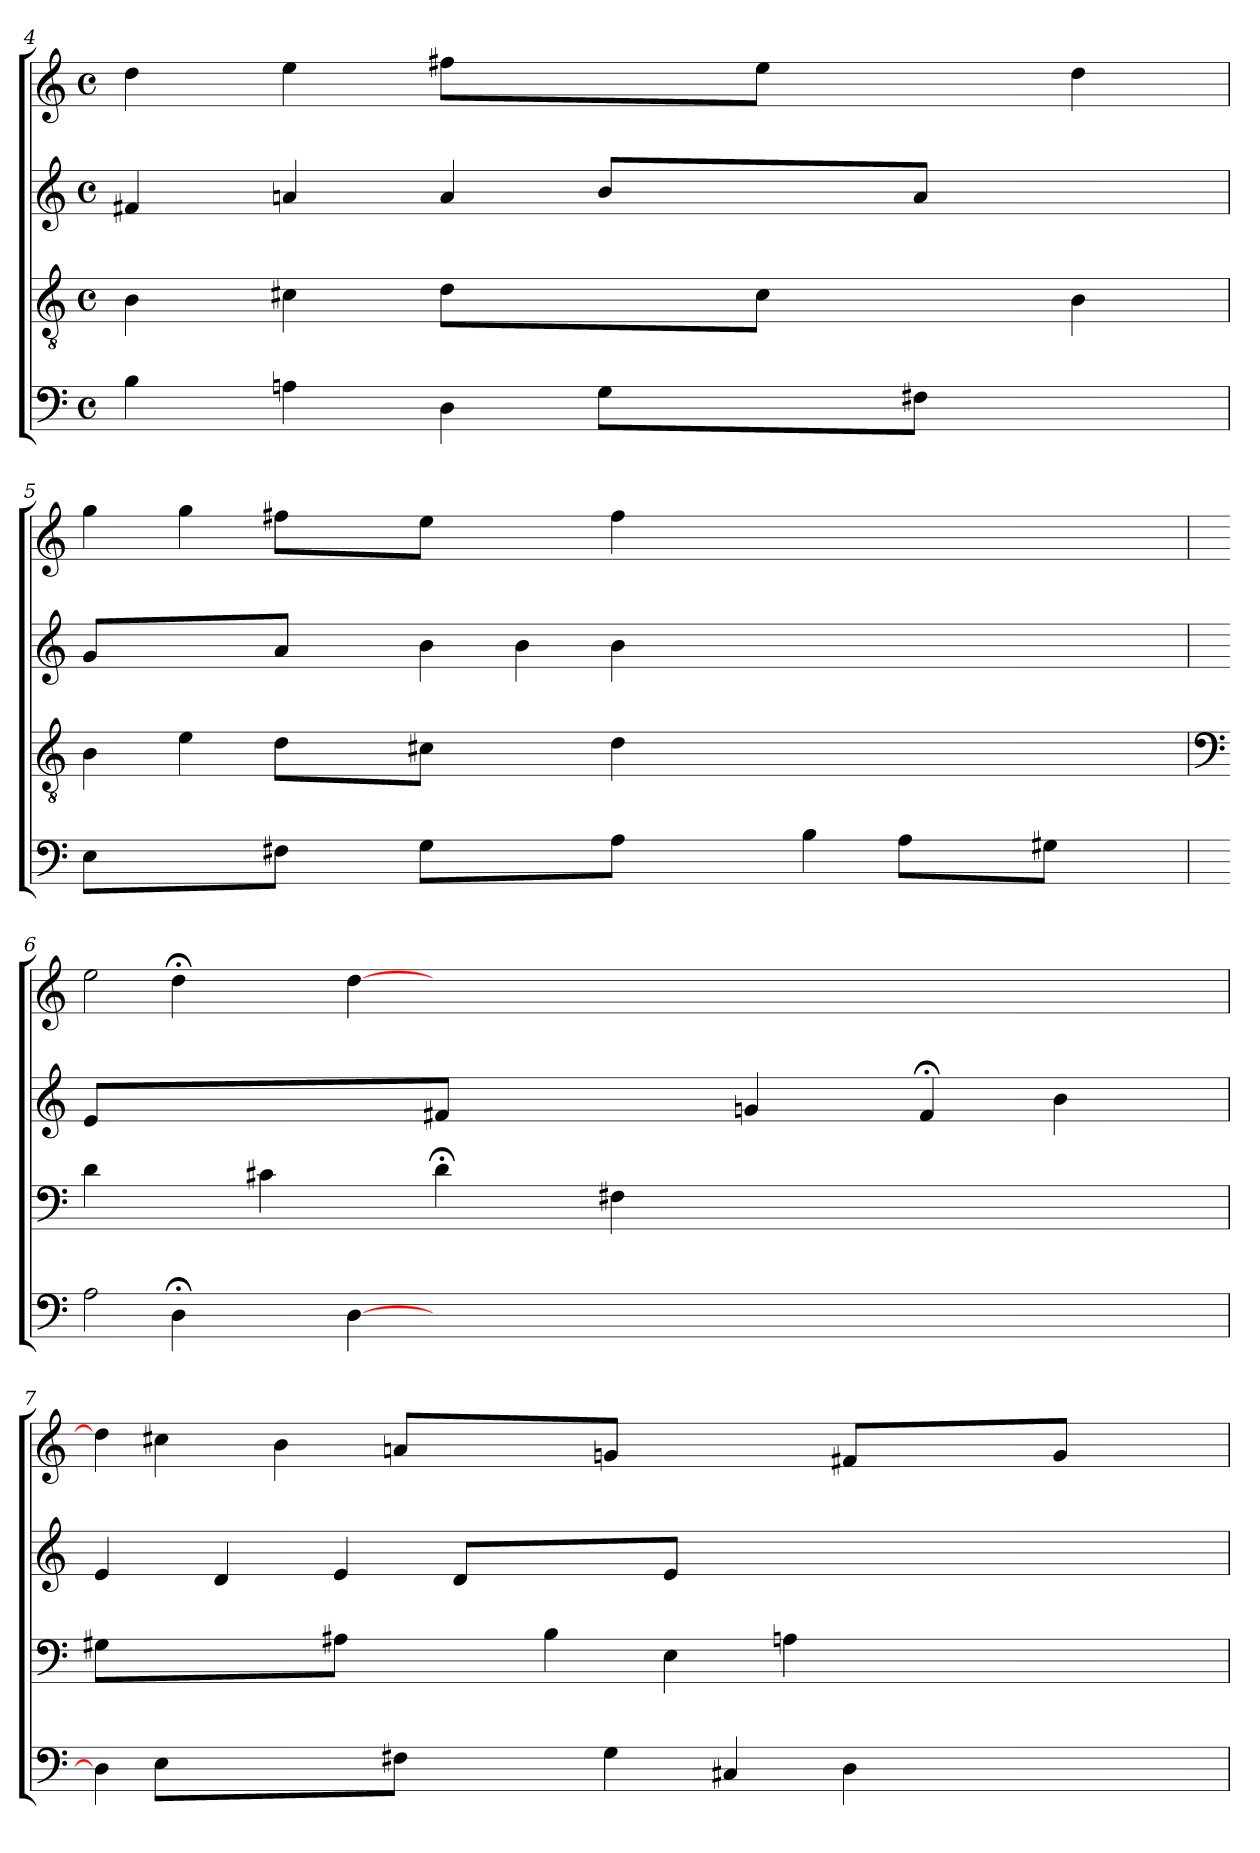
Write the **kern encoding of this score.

**kern	**kern	**kern	**kern
*part4	*part3	*part2	*part1
*staff4	*staff3	*staff2	*staff1
!!LO:LB:g=z
*clefF4	*clefGv2	*clefG2	*clefG2
*M4/4	*M4/4	*M4/4	*M4/4
*met(c)	*met(c)	*met(c)	*met(c)
=4	=4	=4	=4
!LO:N:vis=4	!LO:N:vis=4	!LO:N:vis=4	!LO:N:vis=4
2B	2B	2f#	2dd
!LO:N:vis=4	!LO:N:vis=4	!LO:N:vis=4	!LO:N:vis=4
2An	2c#	2an	2ee
!LO:N:vis=4	!LO:N:vis=8	!LO:N:vis=4	!LO:N:vis=8
2D	1dL	2a	1ff#L
!LO:N:vis=8	!	!LO:N:vis=8	!
1GL	.	1bL	.
!	!LO:N:vis=8	!	!LO:N:vis=8
.	1c#J	.	1eeJ
!LO:N:vis=8	!	!LO:N:vis=8	!
1F#J	.	1aJ	.
!	!LO:N:vis=4	!	!LO:N:vis=4
.	2B	.	2dd
=5	=5	=5	=5
!LO:N:vis=8	!LO:N:vis=4	!LO:N:vis=8	!LO:N:vis=4
1EL	2B	1gL	2gg
!	!LO:N:vis=4	!	!LO:N:vis=4
.	2e	.	2gg
!LO:N:vis=8	!LO:N:vis=8	!LO:N:vis=8	!LO:N:vis=8
1F#J	1dL	1aJ	1ff#L
!LO:N:vis=8	!LO:N:vis=8	!LO:N:vis=4	!LO:N:vis=8
1GL	1c#J	2b	1eeJ
!	!	!LO:N:vis=4	!
.	.	2b	.
!LO:N:vis=8	!LO:N:vis=4	!LO:N:vis=4	!LO:N:vis=4
1AJ	2d	2b	2ff#
.	0.ryy	0.ryy	0.ryy
!LO:N:vis=4	!	!	!
2B	.	.	.
!LO:N:vis=8	!	!	!
1AL	.	.	.
!LO:N:vis=8	!	!	!
1G#XJ	.	.	.
=6	=6	=6	=6
*	*clefF4	*	*
!LO:N:vis=2	!LO:N:vis=4	!LO:N:vis=8	!LO:N:vis=2
4A	2d	1eL	4ee
!LO:N:vis=4	!	!	!LO:N:vis=4
2D;<	.	.	2dd;<
!	!LO:N:vis=4	!	!
.	2c#	.	.
[4D	.	.	[4dd
!	!LO:N:vis=4	!LO:N:vis=8	!
4ryy	2d;<	1f#J	4ryy
1ryy	.	.	1ryy
!	!LO:N:vis=4	!	!
.	2F#	.	.
!	!	!LO:N:vis=4	!
.	1.ryy	2gn	.
1ryy	.	.	1ryy
!	!	!LO:N:vis=4	!
.	.	2f#;<	.
!	!	!LO:N:vis=4	!
.	.	2b	.
4ryy	.	.	4ryy
=7	=7	=7	=7
!	!LO:N:vis=8	!LO:N:vis=4	!
4D]	1G#XL	2e	4dd]
!LO:N:vis=8	!	!	!LO:N:vis=4
1EL	.	.	2cc#
!	!	!LO:N:vis=4	!
.	.	2d	.
!	!	!	!LO:N:vis=4
.	.	.	2b
!	!LO:N:vis=8	!LO:N:vis=4	!
.	1A#XJ	2e	.
!LO:N:vis=8	!	!	!LO:N:vis=8
1F#J	.	.	1anL
!	!	!LO:N:vis=8	!
.	.	1dL	.
!	!LO:N:vis=4	!	!
.	2B	.	.
!LO:N:vis=4	!	!	!LO:N:vis=8
2G	.	.	1gnJ
!	!LO:N:vis=4	!LO:N:vis=8	!
.	2E	1eJ	.
!LO:N:vis=4	!	!	!
2C#	.	.	.
!	!LO:N:vis=4	!	!
.	2An	.	.
!LO:N:vis=4	!	!	!LO:N:vis=8
2D	.	.	1f#L
.	1.ryy	1.ryy	.
1.ryy	.	.	.
!	!	!	!LO:N:vis=8
.	.	.	1gJ
.	4ryy	4ryy	.
=	=	=	=
*-	*-	*-	*-
